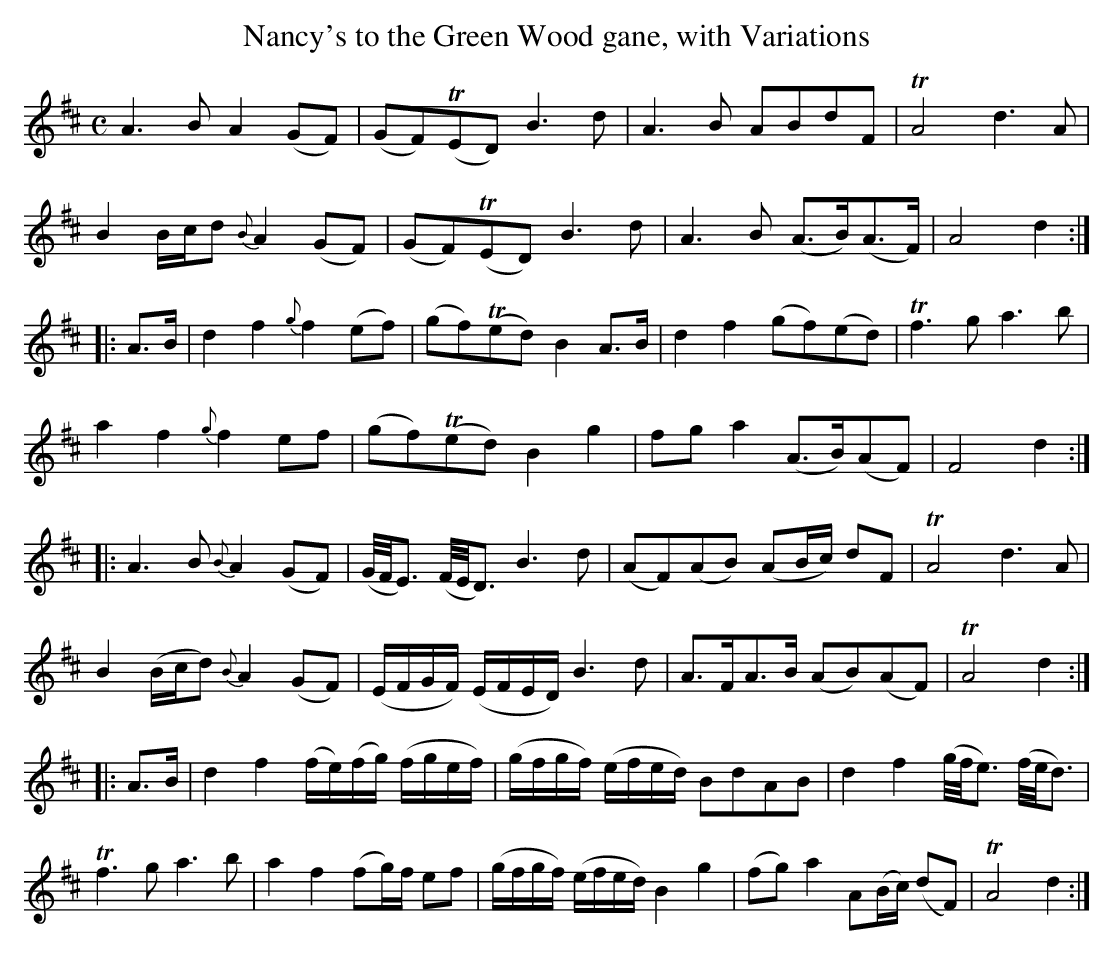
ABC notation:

X:1
T:Nancy's to the Green Wood gane, with Variations
M:C
L:1/8
K:D
A3B A2 (GF)|(GF)T(ED) B3d|A3B ABdF|TA4 d3A|
B2 B/c/d {B}A2 (GF)|(GF)T(ED) B3d|A3B (A>B)(A>F)|A4 d2:|
|:A>B|d2f2{g}f2 (ef)|(gf)T(ed) B2 A>B|d2f2 (gf)(ed)|Tf3g a3b|
a2f2 {g}f2 ef|(gf)T(ed) B2g2|fg a2 (A>B)(AF)|F4 d2:|
|:A3B {B}A2 (GF)|(G/4F/2<E) (F/4E/2<D) B3d|(AF)(AB) (AB/c/) dF|TA4 d3A|
B2 (B/c/d) {B}A2 (GF)|(E/F/G/F/) (E/F/E/D/) B3d|A>FA>B (AB)(AF)|TA4 d2:|
|:A>B|d2f2 (f/e/)(f/g/) (f/g/e/f/)|(g/f/g/f/) (e/f/e/d/) BdAB|d2f2 (g/4f/2<e) (f/4e/2<d)|
Tf3g a3b|a2f2 (fg/)f/ ef|(g/f/g/f/) (e/f/e/d/) B2g2|(fg) a2 A(B/c/) (dF)|TA4d2:|]
